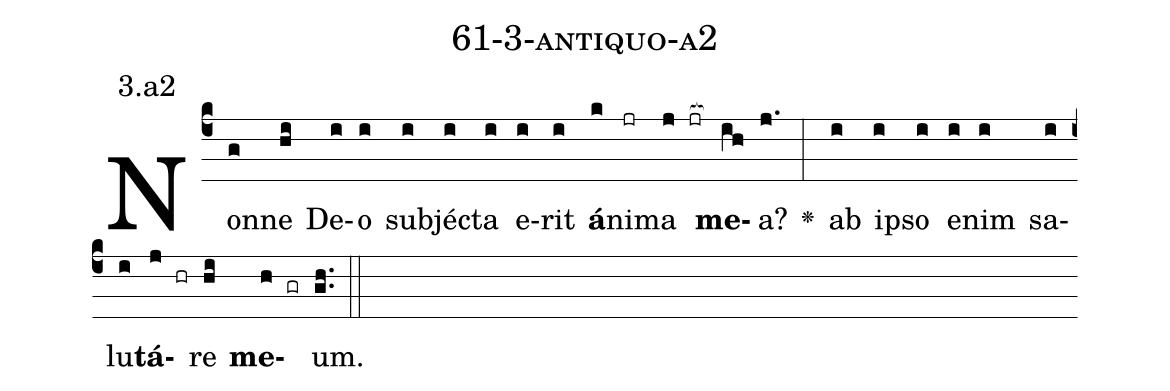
name: 61-3-antiquo-a2;
annotation: 3.a2;
%%
(c4)Non(g)ne(hi) De(i)o(i) sub(i)jéc(i)ta(i) e(i)rit(i) <b>á</b>(k)ni(jr)ma(j jr[ocb:1{]) <b>me</b>(ih[ocb:0}])a?(j.) <v>\greheightstar</v>(:) ab(i) ip(i)so(i) e(i)nim(i) sa(i)lu(i)<b>tá</b>(j hr)re(hi) <b>me</b>(h gr)um.(gh..) (::)


%E(i) u(i) o(j) u(hi) a(h) e.(gh..) (::)
